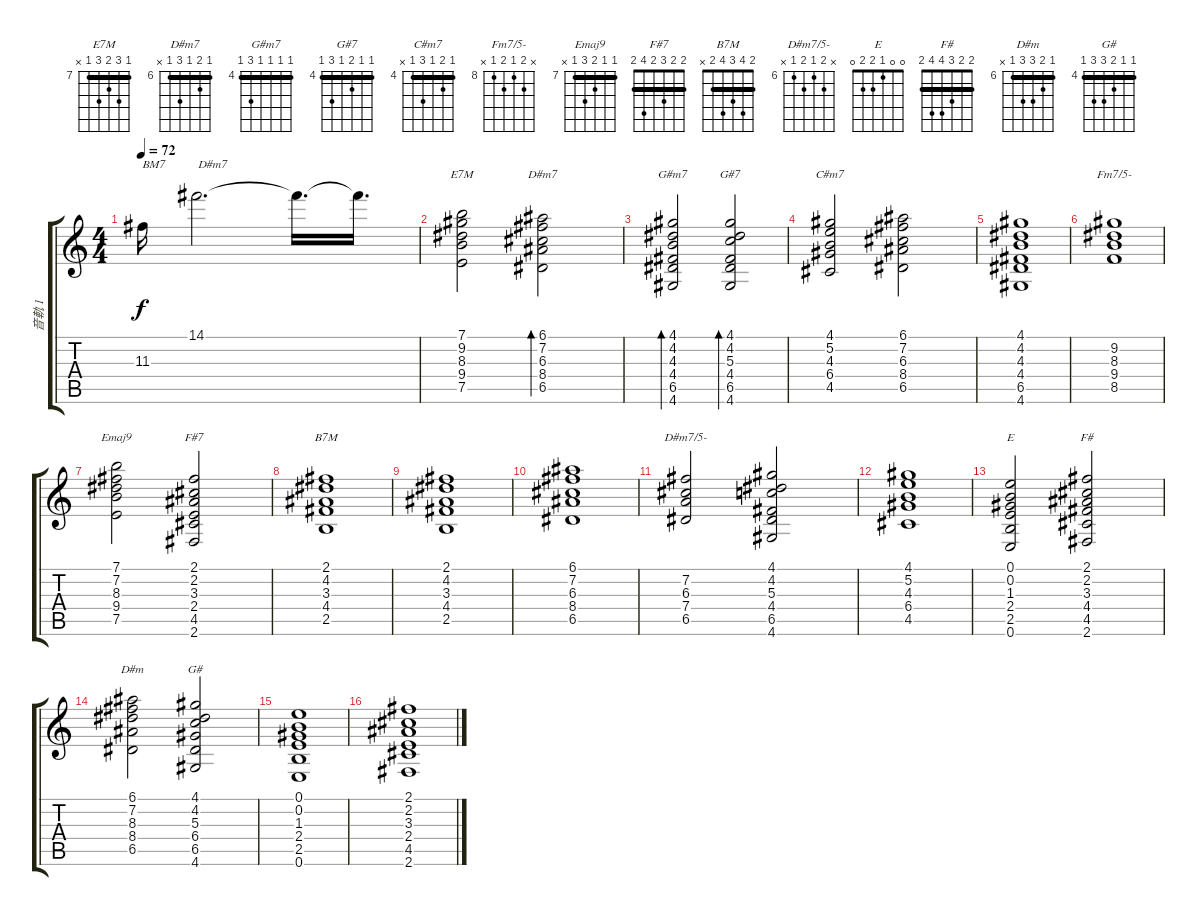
\track ("音軌 1" "音軌 1") {instrument acousticguitarsteel}
\staff {score tabs}
\tuning (E4 B3 G3 D3 A2 E2) {hide}
\chord ("E7M" 7 9 8 9 7 x) {firstfret 7 barre 7}
\chord ("D#m7" 6 7 6 8 6 x) {firstfret 6 barre 6}
\chord ("G#m7" 4 4 4 4 6 4) {firstfret 4 barre 4}
\chord ("G#7" 4 4 5 4 6 4) {firstfret 4 barre 4}
\chord ("C#m7" 4 5 4 6 4 x) {firstfret 4 barre 4}
\chord ("Fm7/5-" x 9 8 9 8 x) {firstfret 8}
\chord ("Emaj9" 7 7 8 9 7 x) {firstfret 7 barre 7}
\chord ("F#7" 2 2 3 2 4 2) {barre 2}
\chord ("B7M" 2 4 3 4 2 x) {barre 2}
\chord ("D#m7/5-" x 7 6 7 6 x) {firstfret 6}
\chord ("E" 0 0 1 2 2 0)
\chord ("F#" 2 2 3 4 4 2) {barre 2}
\chord ("D#m" 6 7 8 8 6 x) {firstfret 6 barre 6}
\chord ("G#" 4 4 5 6 6 4) {firstfret 4 barre 4}
\ts (4 4)
\tempo 72
\clef g2
\ks c
11.3{t}.16{txt "BM7           D#m7" dy f} 14.1.2{d} 14.1{t}.16{d} 14.1{t}.16{d} |
(7.1 9.2 8.3 9.4 7.5).2{ch "E7M"} (6.1 7.2 6.3 8.4 6.5).2{bd 240 ch "D#m7"} |
(4.1 4.2 4.3 4.4 6.5 4.6).2{bd 240 ch "G#m7"} (4.1 4.2 5.3 4.4 6.5 4.6).2{bd 240 ch "G#7"} |
(4.1 5.2 4.3 6.4 4.5).2{ch "C#m7"} (6.1 7.2 6.3 8.4 6.5).2 |
(4.1 4.2 4.3 4.4 6.5 4.6).1 |
(9.2 8.3 9.4 8.5).1{ch "Fm7/5-"} |
(7.1 7.2 8.3 9.4 7.5).2{ch "Emaj9"} (2.1 2.2 3.3 2.4 4.5 2.6).2{ch "F#7"} |
(2.1 4.2 3.3 4.4 2.5).1{ch "B7M"} |
(2.1 4.2 3.3 4.4 2.5).1 |
(6.1 7.2 6.3 8.4 6.5).1 |
(7.2 6.3 7.4 6.5).2{ch "D#m7/5-"} (4.1 4.2 5.3 4.4 6.5 4.6).2 |
(4.1 5.2 4.3 6.4 4.5).1 |
(0.1 0.2 1.3 2.4 2.5 0.6).2{ch "E"} (2.1 2.2 3.3 4.4 4.5 2.6).2{ch "F#"} |
(6.1 7.2 8.3 8.4 6.5).2{ch "D#m"} (4.1 4.2 5.3 6.4 6.5 4.6).2{ch "G#"} |
(0.1 0.2 1.3 2.4 2.5 0.6).1 |
(2.1 2.2 3.3 2.4 4.5 2.6).1
